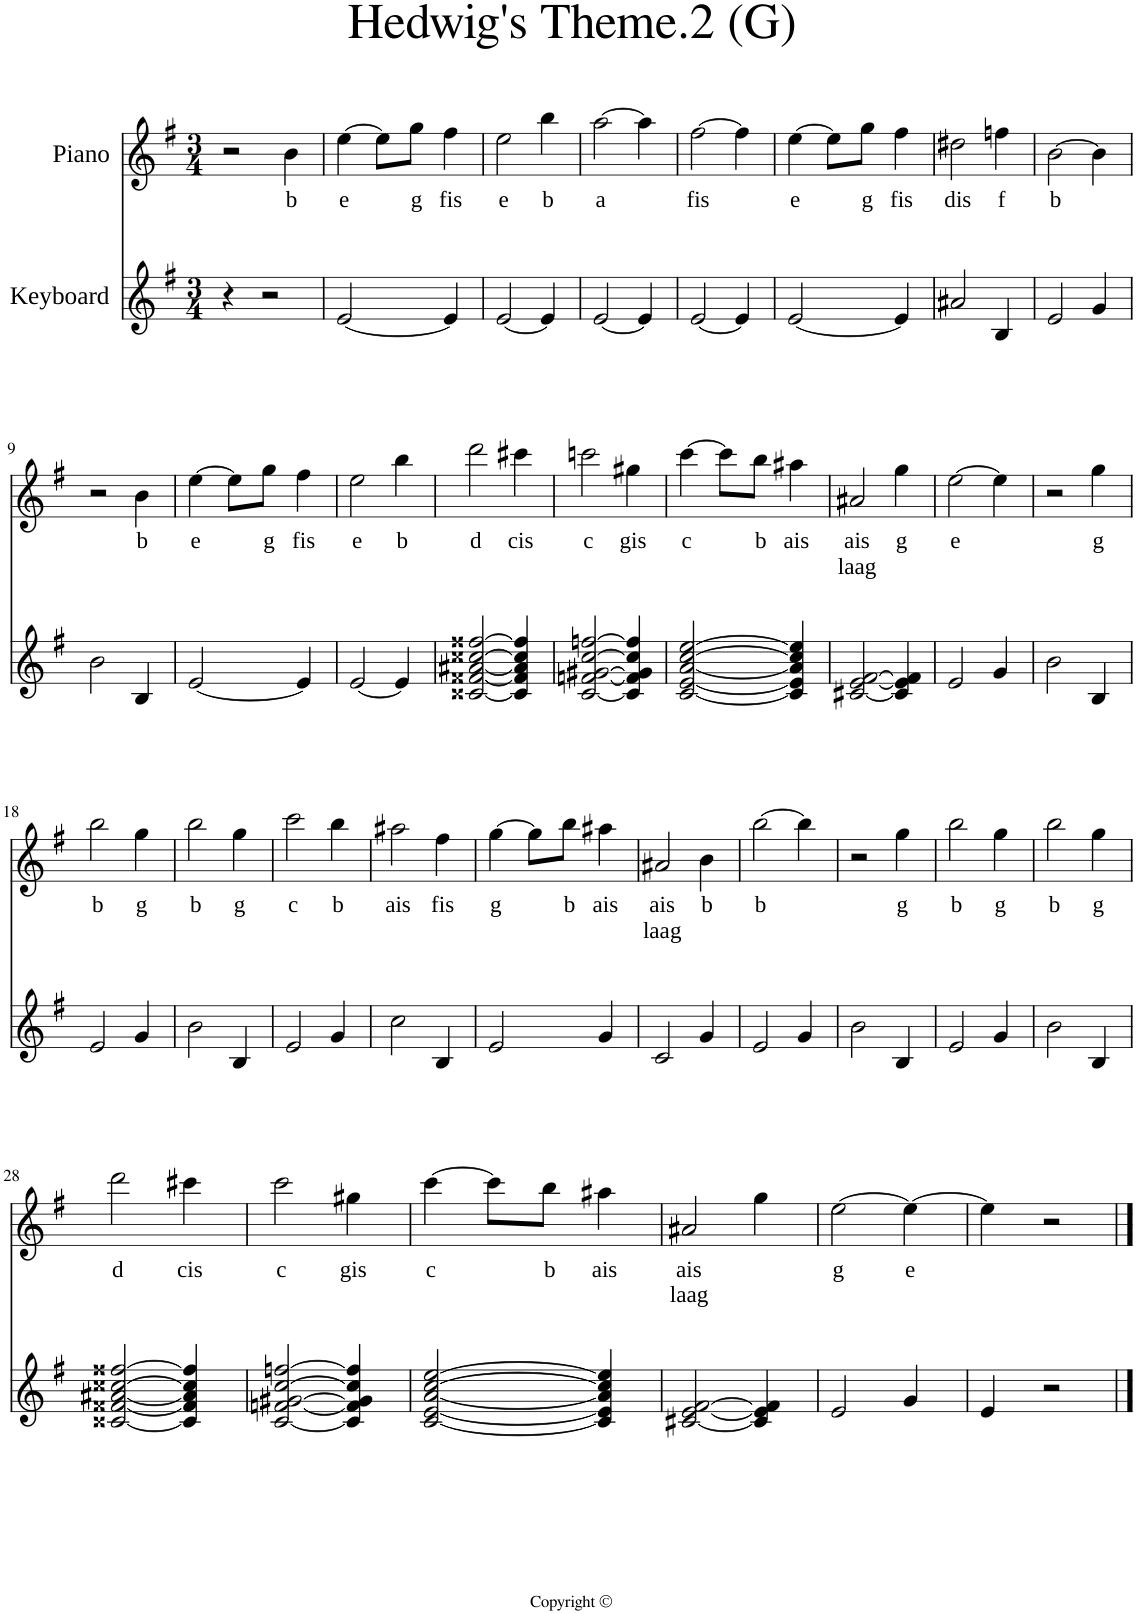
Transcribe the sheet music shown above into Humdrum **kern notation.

**kern	**kern	**text	**text
*part2	*part1	*part1	*part1
*staff2	*staff1	*staff1	*staff1
*I"Keyboard	*I"Piano	*	*
*	*I'Pno	*	*
*clefG2	*clefG2	*	*
*k[f#]	*k[f#]	*	*
*M3/4	*M3/4	*	*
=1	=1	=1	=1
4r	2r	.	.
2r	.	.	.
!	!	!LO:LY:b	!
.	4b\	b	.
=2	=2	=2	=2
!	!	!LO:LY:b	!
[2e/	[4ee\	e	.
.	8ee\L]	.	.
!	!	!LO:LY:b	!
.	8gg\J	g	.
!	!	!LO:LY:b	!
4e/]	4ff#\	fis	.
=3	=3	=3	=3
!	!	!LO:LY:b	!
[2e/	2ee\	e	.
!	!	!LO:LY:b	!
4e/]	4bb\	b	.
=4	=4	=4	=4
!	!	!LO:LY:b	!
[2e/	[2aa\	a	.
4e/]	4aa\]	.	.
=5	=5	=5	=5
!	!	!LO:LY:b	!
[2e/	[2ff#\	fis	.
4e/]	4ff#\]	.	.
=6	=6	=6	=6
!	!	!LO:LY:b	!
[2e/	[4ee\	e	.
.	8ee\L]	.	.
!	!	!LO:LY:b	!
.	8gg\J	g	.
!	!	!LO:LY:b	!
4e/]	4ff#\	fis	.
=7	=7	=7	=7
!	!	!LO:LY:b	!
2a#X/	2dd#X\	dis	.
!	!	!LO:LY:b	!
4B/	4ffn\	f	.
=8	=8	=8	=8
!	!	!LO:LY:b	!
2e/	[2b\	b	.
4g/	4b\]	.	.
!!LO:LB:g=z
=9	=9	=9	=9
2b\	2r	.	.
!	!	!LO:LY:b	!
4B/	4b\	b	.
=10	=10	=10	=10
!	!	!LO:LY:b	!
[2e/	[4ee\	e	.
.	8ee\L]	.	.
!	!	!LO:LY:b	!
.	8gg\J	g	.
!	!	!LO:LY:b	!
4e/]	4ff#\	fis	.
=11	=11	=11	=11
!	!	!LO:LY:b	!
[2e/	2ee\	e	.
!	!	!LO:LY:b	!
4e/]	4bb\	b	.
=12	=12	=12	=12
!	!	!LO:LY:b	!
[2c##X/ [2f##X/ [2a#X/ [2cc##X/ [2ff##X/	2ddd\	d	.
!	!	!LO:LY:b	!
4c##/] 4f##/] 4a#/] 4cc##/] 4ff##/]	4ccc#X\	cis	.
=13	=13	=13	=13
!	!	!LO:LY:b	!
[2c/ [2fn/ [2g#X/ [2cc/ [2ffn/	2cccn\	c	.
!	!	!LO:LY:b	!
4c/] 4f/] 4g#/] 4cc/] 4ff/]	4gg#X\	gis	.
=14	=14	=14	=14
!	!	!LO:LY:b	!
[2c/ [2e/ [2a/ [2cc/ [2ee/	[4ccc\	c	.
.	8ccc\L]	.	.
!	!	!LO:LY:b	!
.	8bb\J	b	.
!	!	!LO:LY:b	!
4c/] 4e/] 4a/] 4cc/] 4ee/]	4aa#X\	ais	.
=15	=15	=15	=15
!	!	!LO:LY:b	!LO:LY:b
[2c#X/ [2e/ [2f#/	2a#X/	ais	laag
!	!	!LO:LY:b	!
4c#/] 4e/] 4f#/]	4gg\	g	.
=16	=16	=16	=16
!	!	!LO:LY:b	!
2e/	[2ee\	e	.
4g/	4ee\]	.	.
=17	=17	=17	=17
2b\	2r	.	.
!	!	!LO:LY:b	!
4B/	4gg\	g	.
!!LO:LB:g=z
=18	=18	=18	=18
!	!	!LO:LY:b	!
2e/	2bb\	b	.
!	!	!LO:LY:b	!
4g/	4gg\	g	.
=19	=19	=19	=19
!	!	!LO:LY:b	!
2b\	2bb\	b	.
!	!	!LO:LY:b	!
4B/	4gg\	g	.
=20	=20	=20	=20
!	!	!LO:LY:b	!
2e/	2ccc\	c	.
!	!	!LO:LY:b	!
4g/	4bb\	b	.
=21	=21	=21	=21
!	!	!LO:LY:b	!
2cc\	2aa#X\	ais	.
!	!	!LO:LY:b	!
4B/	4ff#\	fis	.
=22	=22	=22	=22
!	!	!LO:LY:b	!
2e/	[4gg\	g	.
.	8gg\L]	.	.
!	!	!LO:LY:b	!
.	8bb\J	b	.
!	!	!LO:LY:b	!
4g/	4aa#X\	ais	.
=23	=23	=23	=23
!	!	!LO:LY:b	!LO:LY:b
2c/	2a#X/	ais	laag
!	!	!LO:LY:b	!
4g/	4b\	b	.
=24	=24	=24	=24
!	!	!LO:LY:b	!
2e/	[2bb\	b	.
4g/	4bb\]	.	.
=25	=25	=25	=25
2b\	2r	.	.
!	!	!LO:LY:b	!
4B/	4gg\	g	.
=26	=26	=26	=26
!	!	!LO:LY:b	!
2e/	2bb\	b	.
!	!	!LO:LY:b	!
4g/	4gg\	g	.
=27	=27	=27	=27
!	!	!LO:LY:b	!
2b\	2bb\	b	.
!	!	!LO:LY:b	!
4B/	4gg\	g	.
!!LO:LB:g=z
=28	=28	=28	=28
!	!	!LO:LY:b	!
[2c##X/ [2f##X/ [2a#X/ [2cc##X/ [2ff##X/	2ddd\	d	.
!	!	!LO:LY:b	!
4c##/] 4f##/] 4a#/] 4cc##/] 4ff##/]	4ccc#X\	cis	.
=29	=29	=29	=29
!	!	!LO:LY:b	!
[2c/ [2fn/ [2g#X/ [2cc/ [2ffn/	2ccc\	c	.
!	!	!LO:LY:b	!
4c/] 4f/] 4g#/] 4cc/] 4ff/]	4gg#X\	gis	.
=30	=30	=30	=30
!	!	!LO:LY:b	!
[2c/ [2e/ [2a/ [2cc/ [2ee/	[4ccc\	c	.
.	8ccc\L]	.	.
!	!	!LO:LY:b	!
.	8bb\J	b	.
!	!	!LO:LY:b	!
4c/] 4e/] 4a/] 4cc/] 4ee/]	4aa#X\	ais	.
=31	=31	=31	=31
!	!	!LO:LY:b	!LO:LY:b
[2c#X/ [2e/ [2f#/	2a#X/	ais	laag
4c#/] 4e/] 4f#/]	4gg\	.	.
=32	=32	=32	=32
!	!	!LO:LY:b	!
2e/	[2ee\	g	.
!	!	!LO:LY:b	!
4g/	4ee\_	e	.
=33	=33	=33	=33
4e/	4ee\]	.	.
2r	2r	.	.
==	==	==	==
*-	*-	*-	*-
